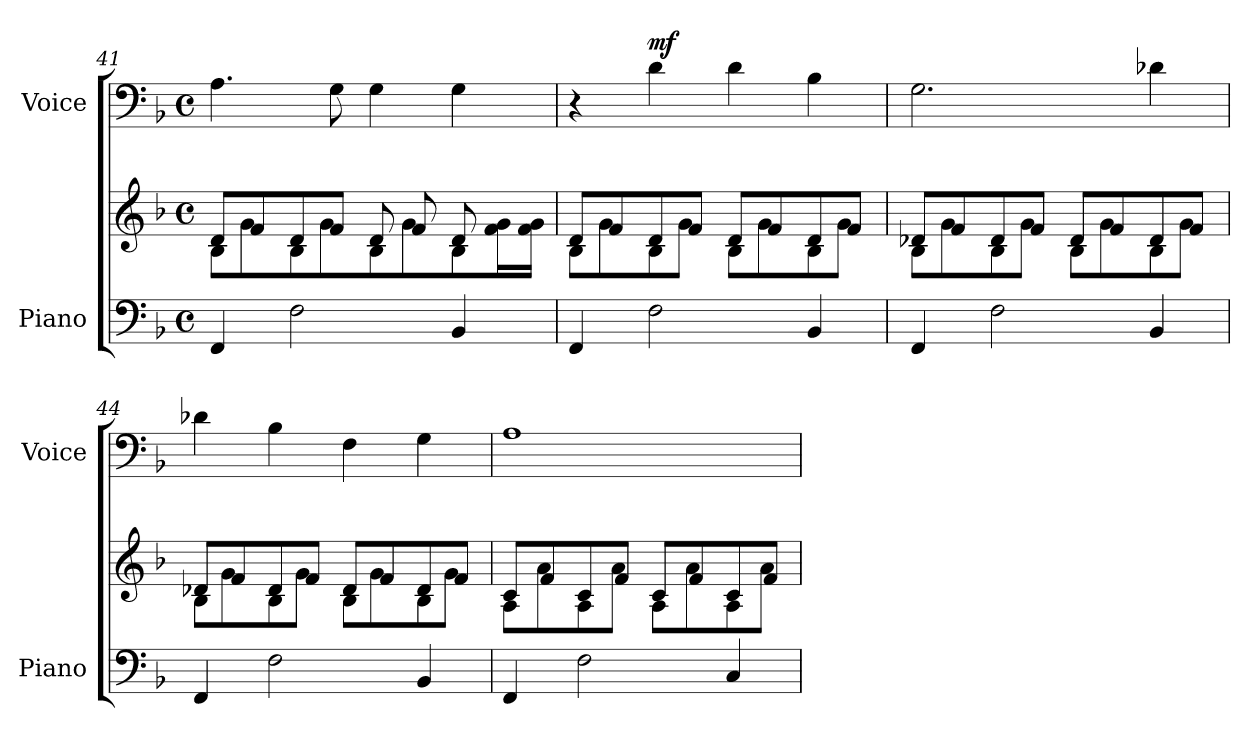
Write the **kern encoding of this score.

**kern	**kern	**kern	**dynam
*part2	*part2	*part1	*part1
*staff3	*staff2	*staff1	*staff1
*I"Piano	*	*I"Voice	*
*I'Piano	*	*I'Voice	*
*clefF4	*clefG2	*clefF4	*
*k[b-]	*k[b-]	*k[b-]	*
*M4/4	*M4/4	*M4/4	*
*met(c)	*met(c)	*met(c)	*
=41	=41	=41	=41
*	*^	*	*
4FF/	8d/L	8B-\L	4.A\	.
.	8f/	8g\	.	.
2F\	8d/	8B-\	.	.
.	8f/J	8g\J	8G\	.
.	8d/L	8B-\L	4G\	.
.	8f/	8g\	.	.
4BB-/	8d/	8B-\	4G\	.
.	8ryy	16f\ 16g\JJ	.	.
.	.	16f\ 16g\JJ	.	.
!!LO:LB:g=z
=42	=42	=42	=42	=42
4FF/	8d/L	8B-\L	4r	.
.	8f/	8g\	.	.
!	!	!	!	!LO:DY:a
2F\	8d/	8B-\	4d\	mf
.	8f/J	8g\J	.	.
.	8d/L	8B-\L	4d\	.
.	8f/	8g\	.	.
4BB-/	8d/	8B-\	4B-\	.
.	8f/J	8g\J	.	.
=43	=43	=43	=43	=43
4FF/	8d-X/L	8B-\L	2.G\	.
.	8f/	8g\	.	.
2F\	8d-/	8B-\	.	.
.	8f/J	8g\J	.	.
.	8d-/L	8B-\L	.	.
.	8f/	8g\	.	.
4BB-/	8d-/	8B-\	4d-X\	.
.	8f/J	8g\J	.	.
=44	=44	=44	=44	=44
4FF/	8d-X/L	8B-\L	4d-X\	.
.	8f/	8g\	.	.
2F\	8d-/	8B-\	4B-\	.
.	8f/J	8g\J	.	.
.	8d-/L	8B-\L	4F\	.
.	8f/	8g\	.	.
4BB-/	8d-/	8B-\	4G\	.
.	8f/J	8g\J	.	.
!!LO:LB:g=z
=45	=45	=45	=45	=45
4FF/	8c/L	8A\L	1A	.
.	8f/	8a\	.	.
2F\	8c/	8A\	.	.
.	8f/J	8a\J	.	.
.	8c/L	8A\L	.	.
.	8f/	8a\	.	.
4C/	8c/	8A\	.	.
.	8f/J	8a\J	.	.
*	*v	*v	*	*
=	=	=	=
*-	*-	*-	*-
